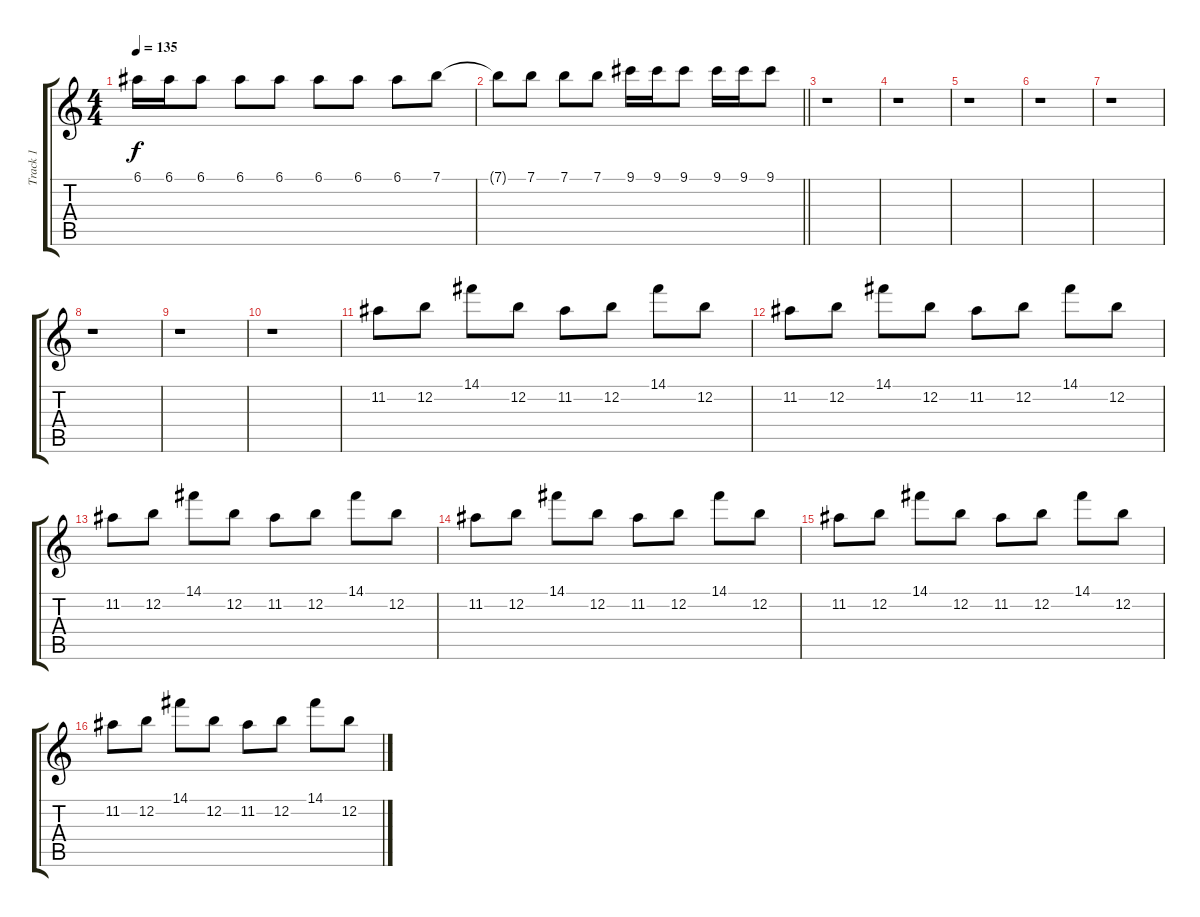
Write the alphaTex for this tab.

\track ("Track 1" "Track 1") {instrument overdrivenguitar}
\staff {score tabs}
\tuning (E4 B3 G3 D3 A2 E2) {hide}
\ts (4 4)
\tempo 135
\clef g2
\ks c
6.1.16{dy f} 6.1.16 6.1.8 6.1.8 6.1.8 6.1.8 6.1.8 6.1.8 7.1.8 |
\barLineRight lightlight
7.1{t}.8 7.1.8 7.1.8 7.1.8 9.1.16 9.1.16 9.1.8 9.1.16 9.1.16 9.1.8 |
r.1 |
r.1 |
r.1 |
r.1 |
r.1 |
r.1 |
r.1 |
r.1 |
11.2.8 12.2.8 14.1.8 12.2.8 11.2.8 12.2.8 14.1.8 12.2.8 |
11.2.8 12.2.8 14.1.8 12.2.8 11.2.8 12.2.8 14.1.8 12.2.8 |
11.2.8 12.2.8 14.1.8 12.2.8 11.2.8 12.2.8 14.1.8 12.2.8 |
11.2.8 12.2.8 14.1.8 12.2.8 11.2.8 12.2.8 14.1.8 12.2.8 |
11.2.8 12.2.8 14.1.8 12.2.8 11.2.8 12.2.8 14.1.8 12.2.8 |
11.2.8 12.2.8 14.1.8 12.2.8 11.2.8 12.2.8 14.1.8 12.2.8
